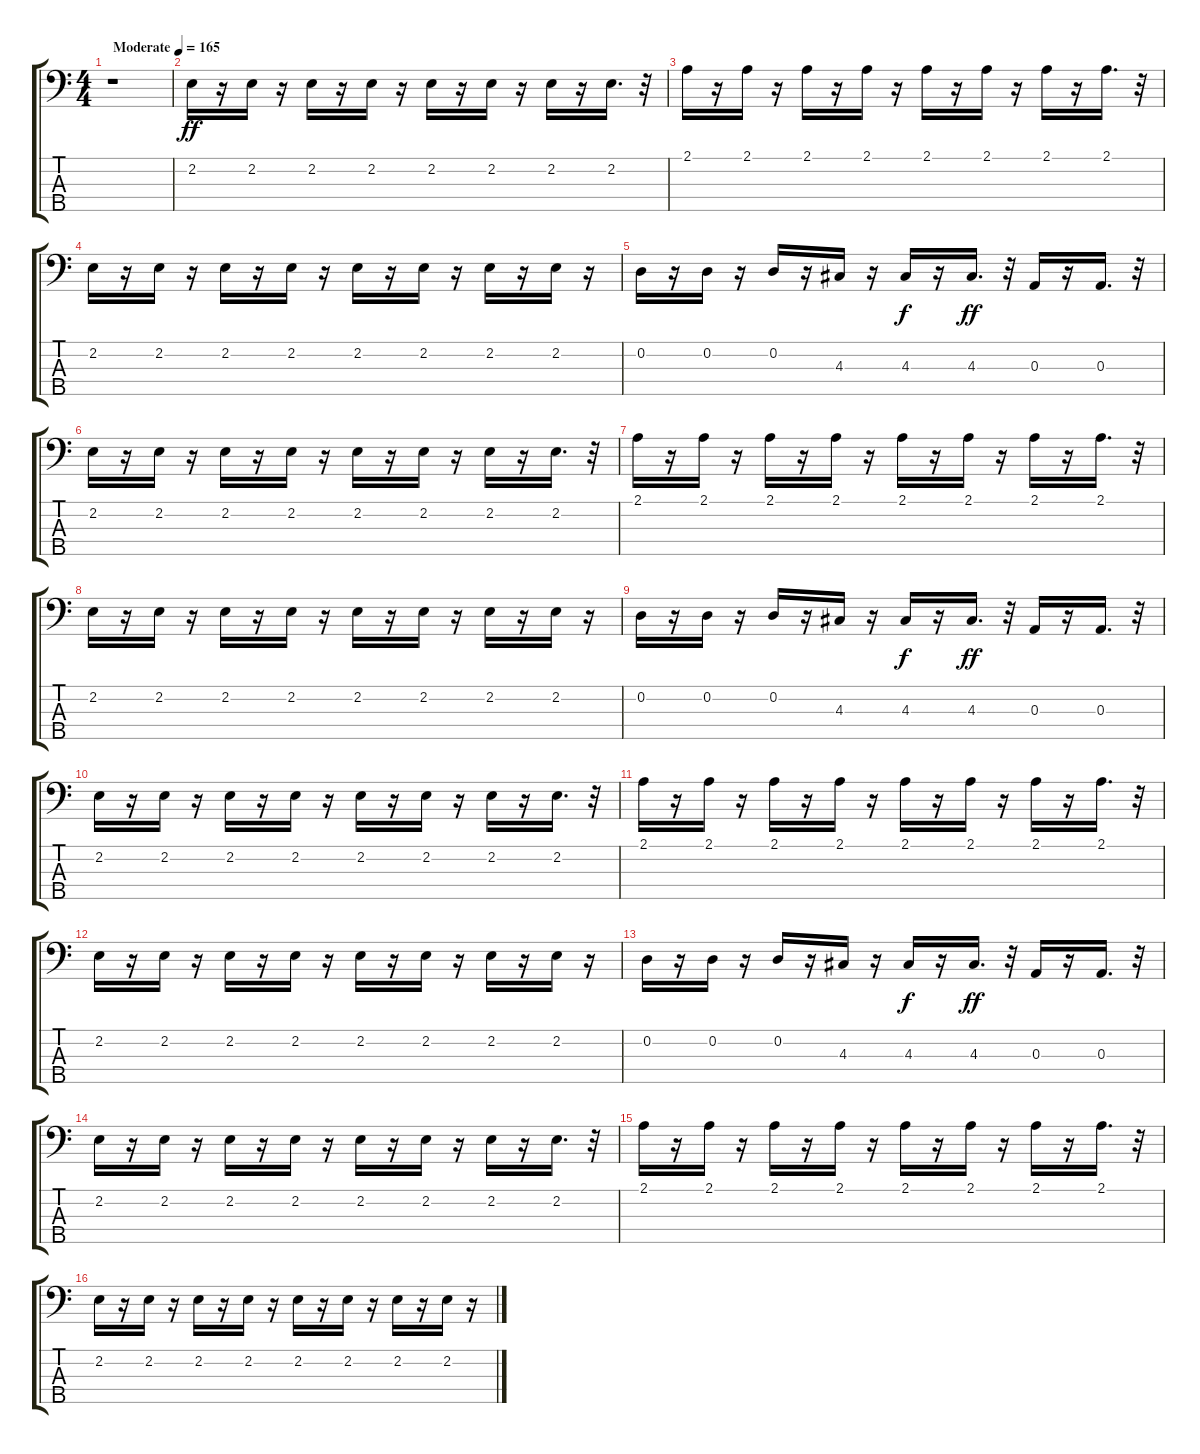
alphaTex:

\track "" {solo instrument acousticbass}
\staff {score tabs}
\tuning (G2 D2 A1 E1 B0) {hide}
\ts (4 4)
\tempo (165 "Moderate")
\clef f4
\ks c
r.1{dy ff instrument acousticbass} |
2.2.16 r.16 2.2.16 r.16 2.2.16 r.16 2.2.16 r.16 2.2.16 r.16 2.2.16 r.16 2.2.16 r.16 2.2.16{d} r.32 |
2.1.16 r.16 2.1.16 r.16 2.1.16 r.16 2.1.16 r.16 2.1.16 r.16 2.1.16 r.16 2.1.16 r.16 2.1.16{d} r.32 |
2.2.16 r.16 2.2.16 r.16 2.2.16 r.16 2.2.16 r.16 2.2.16 r.16 2.2.16 r.16 2.2.16 r.16 2.2.16 r.16 |
0.2.16 r.16 0.2.16 r.16 0.2.16 r.16 4.3.16 r.16 4.3.16{dy f} r.16 4.3.16{d dy ff} r.32 0.3.16 r.16 0.3.16{d} r.32 |
2.2.16 r.16 2.2.16 r.16 2.2.16 r.16 2.2.16 r.16 2.2.16 r.16 2.2.16 r.16 2.2.16 r.16 2.2.16{d} r.32 |
2.1.16 r.16 2.1.16 r.16 2.1.16 r.16 2.1.16 r.16 2.1.16 r.16 2.1.16 r.16 2.1.16 r.16 2.1.16{d} r.32 |
2.2.16 r.16 2.2.16 r.16 2.2.16 r.16 2.2.16 r.16 2.2.16 r.16 2.2.16 r.16 2.2.16 r.16 2.2.16 r.16 |
0.2.16 r.16 0.2.16 r.16 0.2.16 r.16 4.3.16 r.16 4.3.16{dy f} r.16 4.3.16{d dy ff} r.32 0.3.16 r.16 0.3.16{d} r.32 |
2.2.16 r.16 2.2.16 r.16 2.2.16 r.16 2.2.16 r.16 2.2.16 r.16 2.2.16 r.16 2.2.16 r.16 2.2.16{d} r.32 |
2.1.16 r.16 2.1.16 r.16 2.1.16 r.16 2.1.16 r.16 2.1.16 r.16 2.1.16 r.16 2.1.16 r.16 2.1.16{d} r.32 |
2.2.16 r.16 2.2.16 r.16 2.2.16 r.16 2.2.16 r.16 2.2.16 r.16 2.2.16 r.16 2.2.16 r.16 2.2.16 r.16 |
0.2.16 r.16 0.2.16 r.16 0.2.16 r.16 4.3.16 r.16 4.3.16{dy f} r.16 4.3.16{d dy ff} r.32 0.3.16 r.16 0.3.16{d} r.32 |
2.2.16 r.16 2.2.16 r.16 2.2.16 r.16 2.2.16 r.16 2.2.16 r.16 2.2.16 r.16 2.2.16 r.16 2.2.16{d} r.32 |
2.1.16 r.16 2.1.16 r.16 2.1.16 r.16 2.1.16 r.16 2.1.16 r.16 2.1.16 r.16 2.1.16 r.16 2.1.16{d} r.32 |
2.2.16 r.16 2.2.16 r.16 2.2.16 r.16 2.2.16 r.16 2.2.16 r.16 2.2.16 r.16 2.2.16 r.16 2.2.16 r.16
